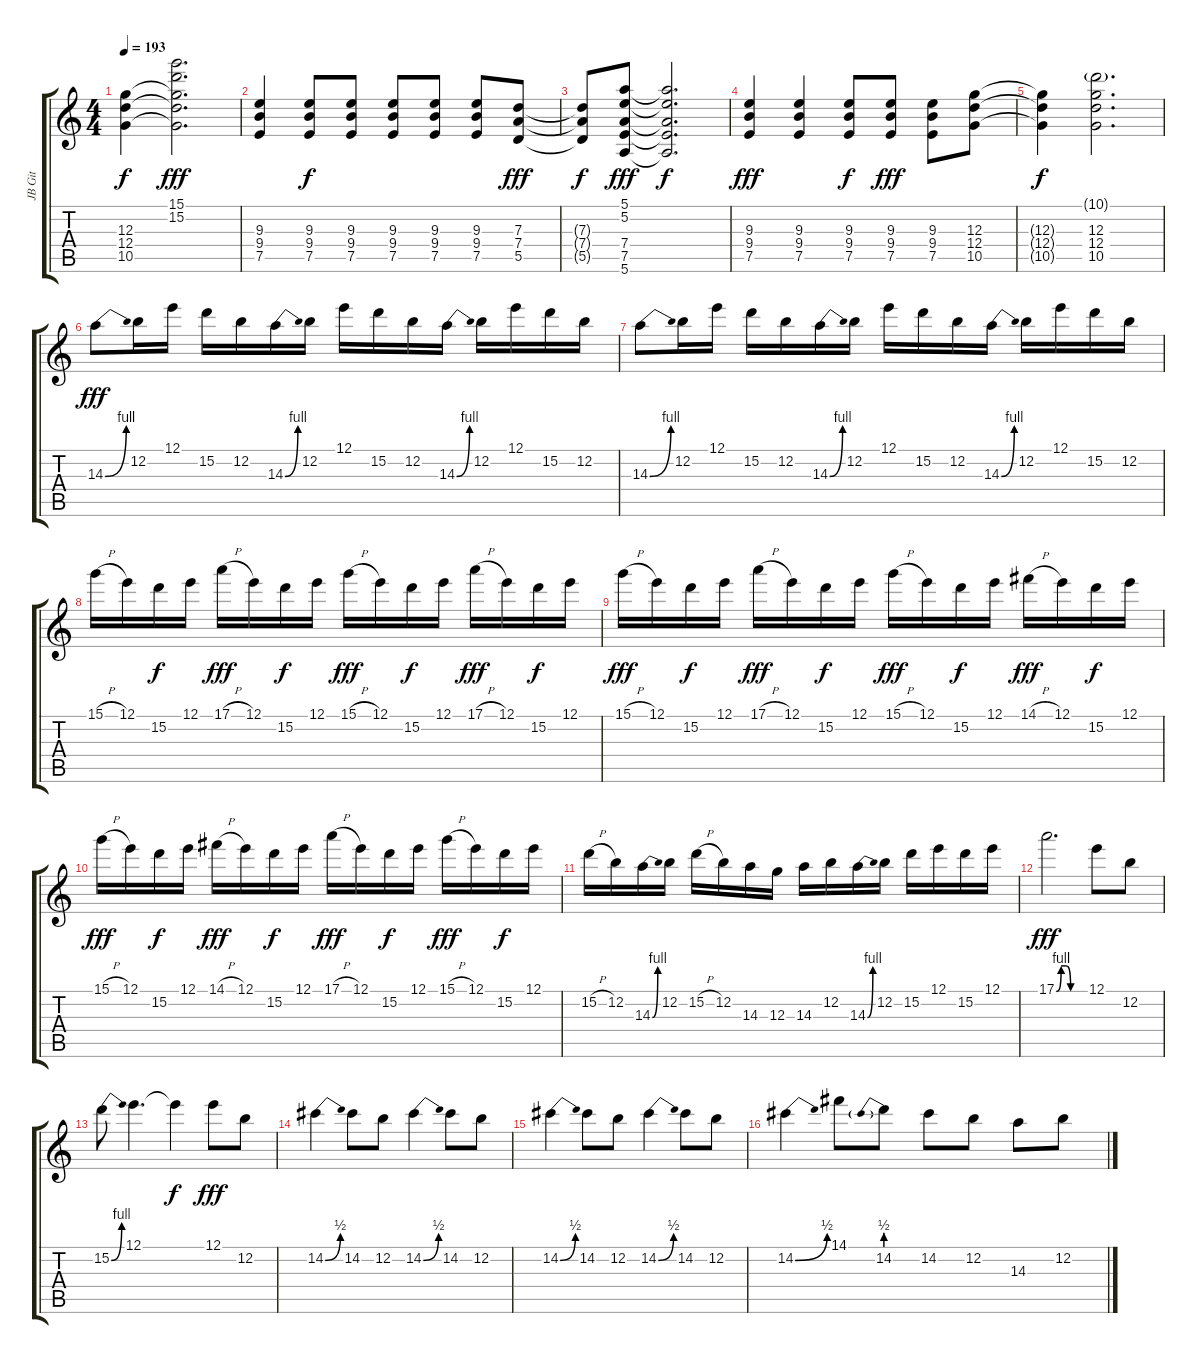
\track ("JB Git" "JB Git") {instrument overdrivenguitar}
\staff {score tabs}
\tuning (E4 B3 G3 D3 A2 E2) {hide}
\ts (4 4)
\tempo 193
\clef g2
\ks c
(12.3{t} 12.4{t} 10.5{t}).4{dy f} (15.1 15.2 12.3{t} 12.4{t} 10.5{t}).2{d dy fff} |
(9.3 9.4 7.5).4 (9.3 9.4 7.5).8{dy f} (9.3 9.4 7.5).8 (9.3 9.4 7.5).8 (9.3 9.4 7.5).8 (9.3 9.4 7.5).8 (7.3 7.4 5.5).8{dy fff} |
(7.3{t} 7.4{t} 5.5{t}).8{dy f} (5.1 5.2 7.4 7.5 5.6).8{dy fff} (5.1{t} 5.2{t} 7.4{t} 7.5{t} 5.6{t}).2{d dy f} |
(9.3 9.4 7.5).4{dy fff} (9.3 9.4 7.5).4 (9.3 9.4 7.5).8{dy f} (9.3 9.4 7.5).8{dy fff} (9.3 9.4 7.5).8 (12.3 12.4 10.5).8 |
(12.3{t} 12.4{t} 10.5{t}).4{dy f} (10.1{g} 12.3 12.4 10.5).2{d} |
14.3{be (bend 0 0 60 4)}.8{dy fff} 12.2.16 12.1.16 15.2.16 12.2.16 14.3{be (bend 0 0 60 4)}.16 12.2.16 12.1.16 15.2.16 12.2.16 14.3{be (bend 0 0 60 4)}.16 12.2.16 12.1.16 15.2.16 12.2.16 |
14.3{be (bend 0 0 60 4)}.8 12.2.16 12.1.16 15.2.16 12.2.16 14.3{be (bend 0 0 60 4)}.16 12.2.16 12.1.16 15.2.16 12.2.16 14.3{be (bend 0 0 60 4)}.16 12.2.16 12.1.16 15.2.16 12.2.16 |
15.1{h}.16 12.1.16 15.2.16{dy f} 12.1.16 17.1{h}.16{dy fff} 12.1.16 15.2.16{dy f} 12.1.16 15.1{h}.16{dy fff} 12.1.16 15.2.16{dy f} 12.1.16 17.1{h}.16{dy fff} 12.1.16 15.2.16{dy f} 12.1.16 |
15.1{h}.16{dy fff} 12.1.16 15.2.16{dy f} 12.1.16 17.1{h}.16{dy fff} 12.1.16 15.2.16{dy f} 12.1.16 15.1{h}.16{dy fff} 12.1.16 15.2.16{dy f} 12.1.16 14.1{h}.16{dy fff} 12.1.16 15.2.16{dy f} 12.1.16 |
15.1{h}.16{dy fff} 12.1.16 15.2.16{dy f} 12.1.16 14.1{h}.16{dy fff} 12.1.16 15.2.16{dy f} 12.1.16 17.1{h}.16{dy fff} 12.1.16 15.2.16{dy f} 12.1.16 15.1{h}.16{dy fff} 12.1.16 15.2.16{dy f} 12.1.16 |
15.2{h}.16 12.2.16 14.3{be (bend 0 0 60 4)}.16 12.2.16 15.2{h}.16 12.2.16 14.3.16 12.3.16 14.3.16 12.2.16 14.3{be (bend 0 0 60 4)}.16 12.2.16 15.2.16 12.1.16 15.2.16 12.1.16 |
17.1{be (custom 0 0 10 4 20 4 30 0 60 0)}.2{d dy fff} 12.1.8 12.2.8 |
15.2{be (bend 0 0 60 4)}.8 12.1.4{d} 12.1{t}.4{dy f} 12.1.8{dy fff} 12.2.8 |
14.2{be (bend 0 0 60 2)}.4 14.2.8 12.2.8 14.2{be (bend 0 0 60 2)}.4 14.2.8 12.2.8 |
14.2{be (bend 0 0 60 2)}.4 14.2.8 12.2.8 14.2{be (bend 0 0 60 2)}.4 14.2.8 12.2.8 |
14.2{be (bend 0 0 60 2)}.4 14.1.8 14.2{be (prebend 0 2 60 2)}.8 14.2.8 12.2.8 14.3.8 12.2.8
